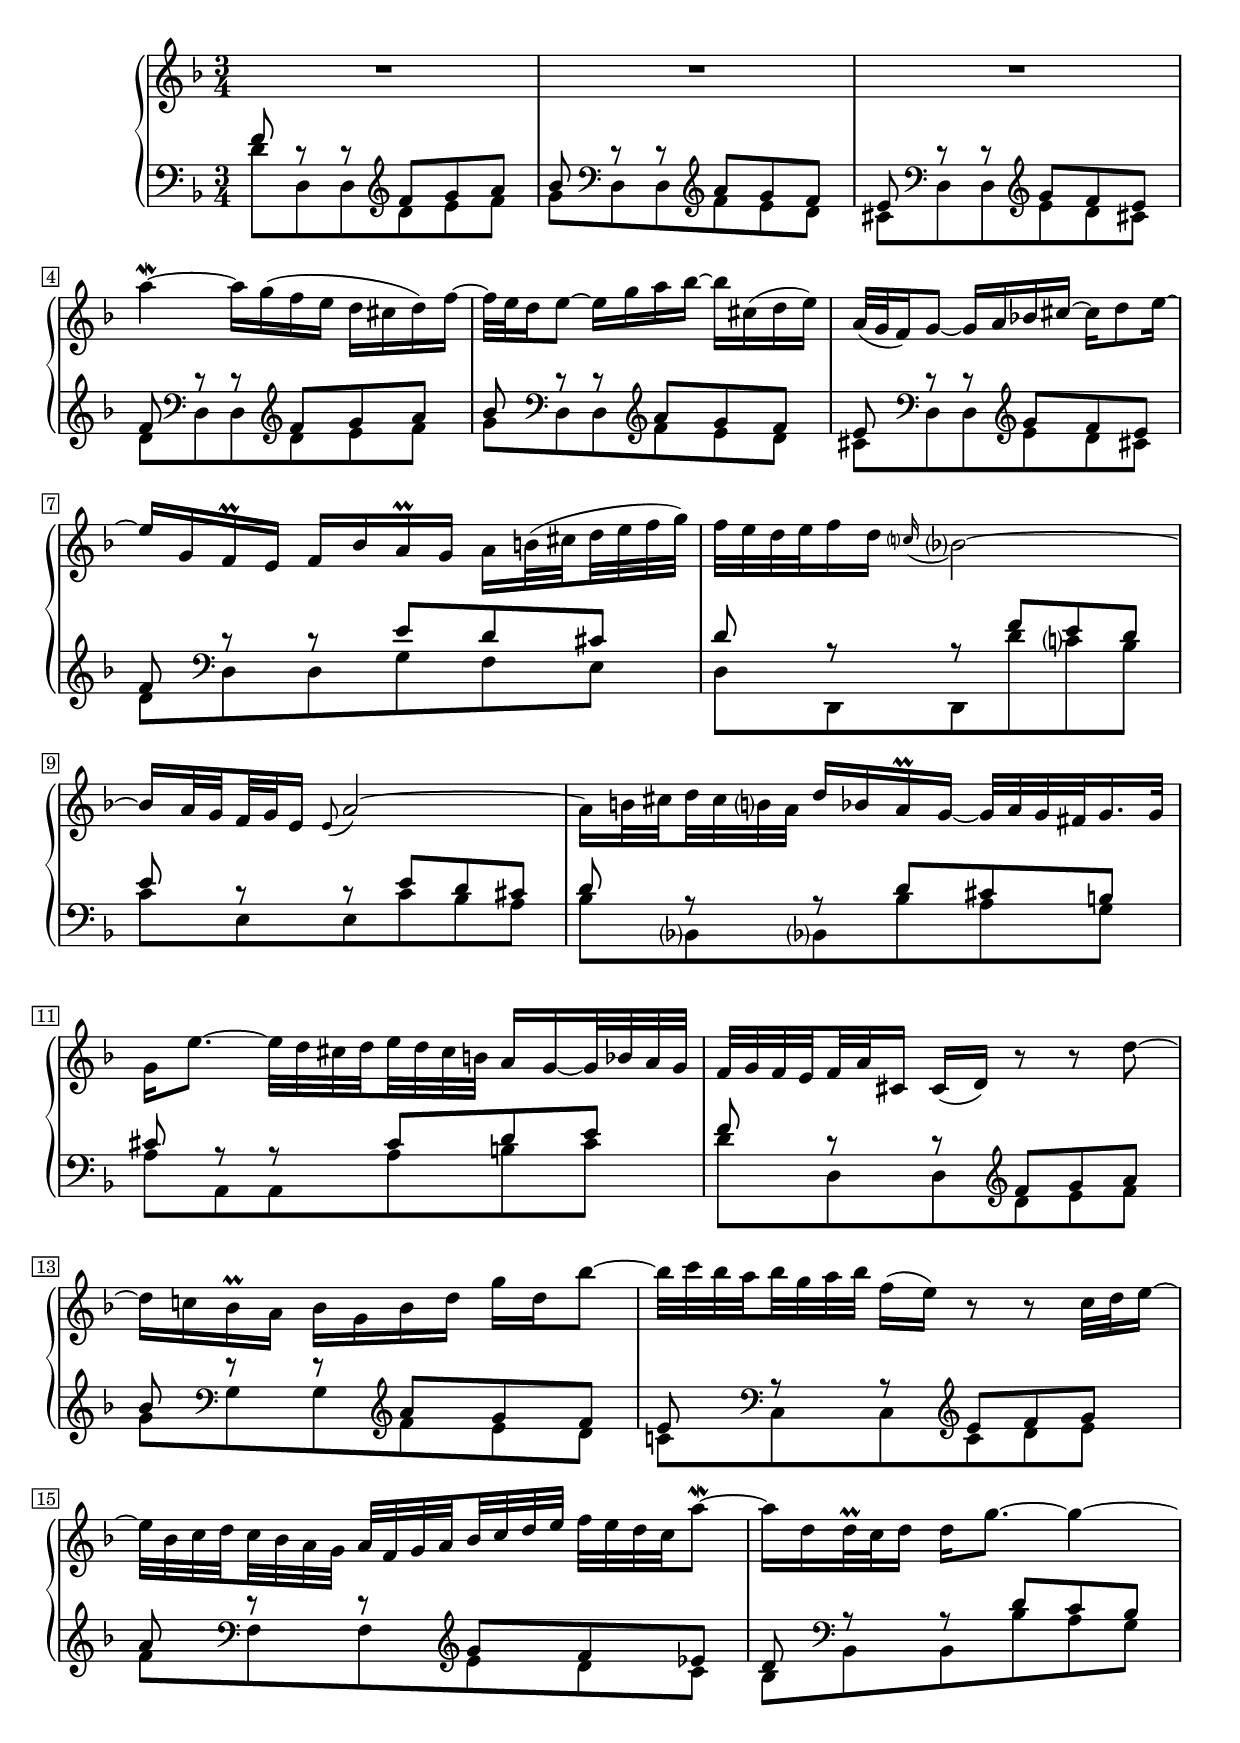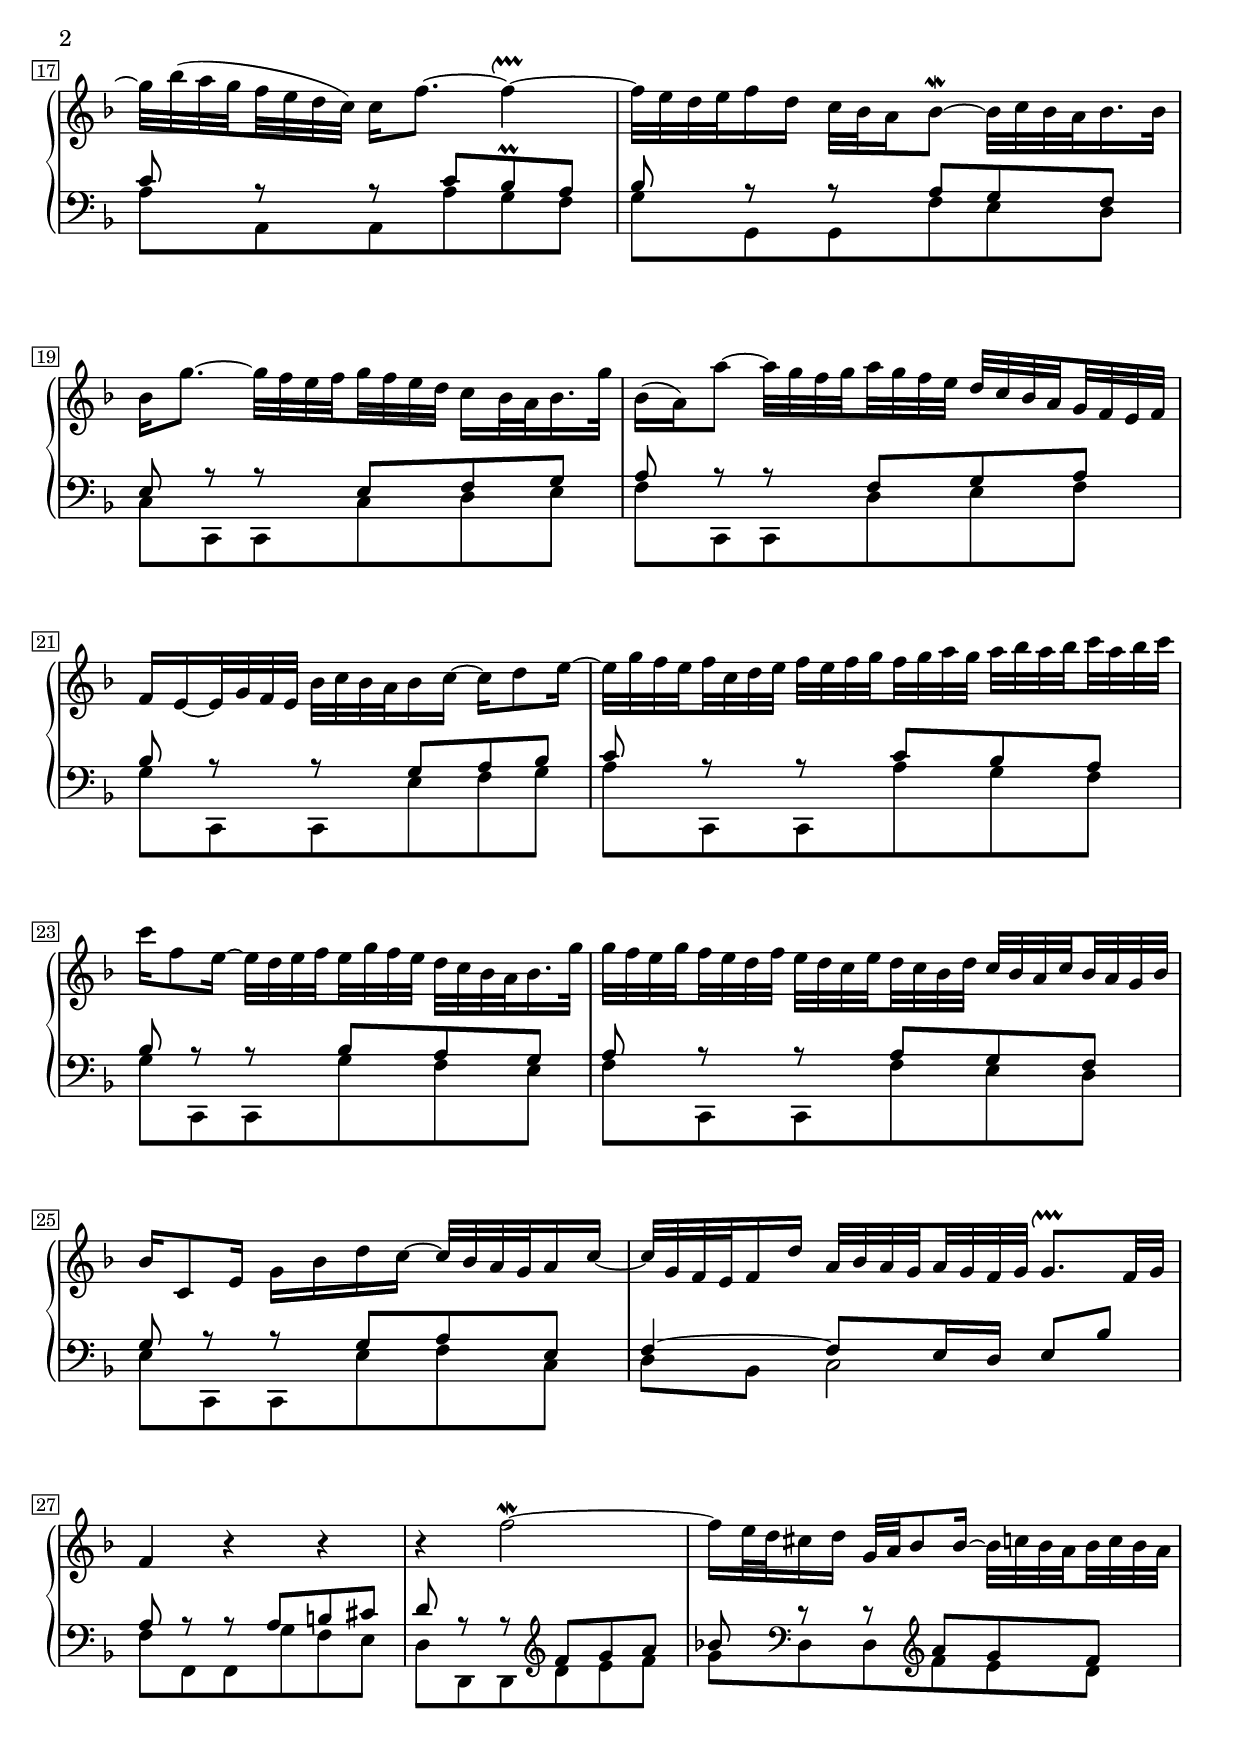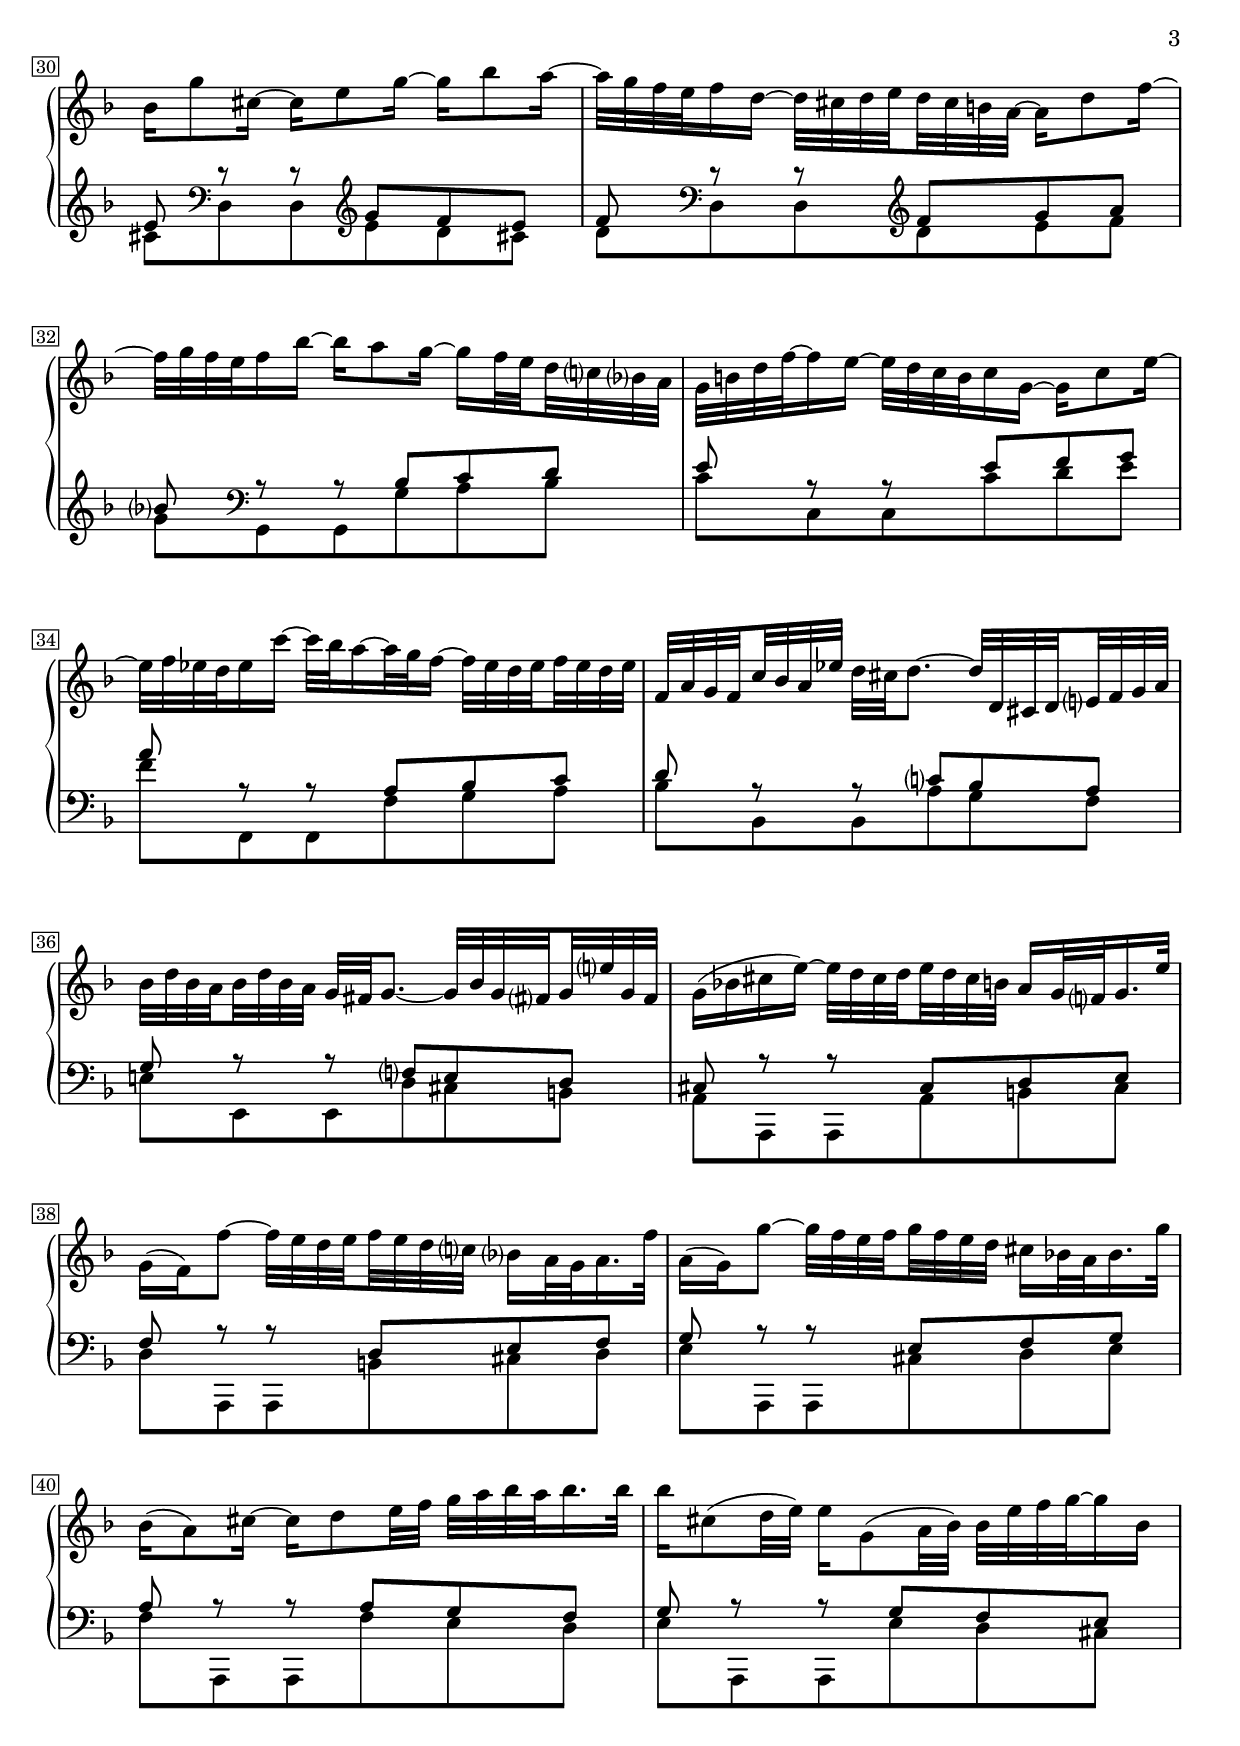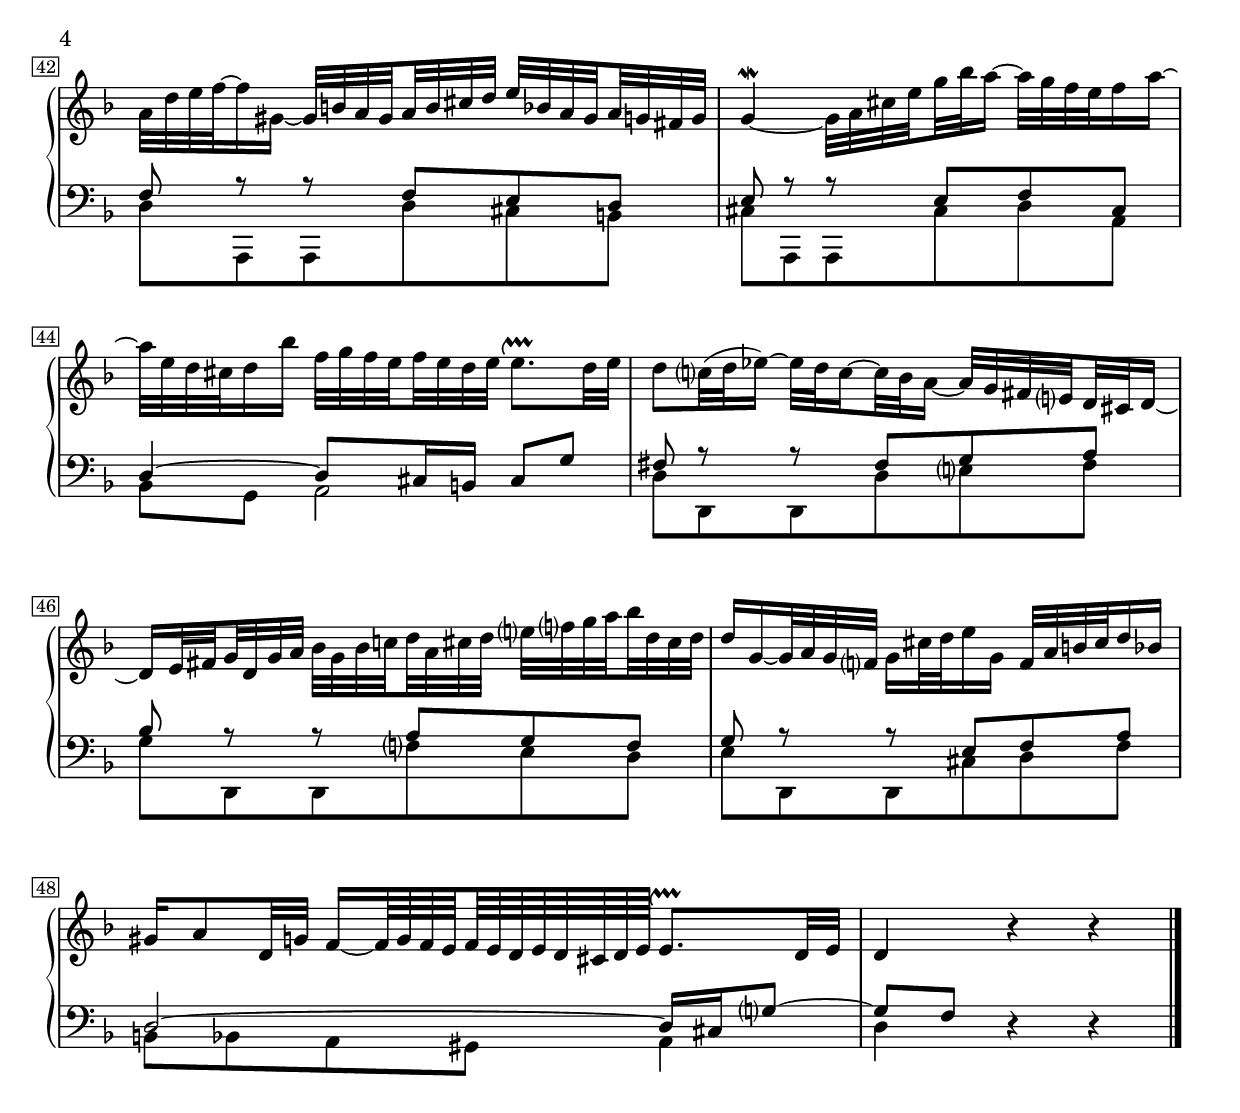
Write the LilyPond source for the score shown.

Global = {
  \key d \minor
  \time 3/4
  \include "../global.ly"
}

Upper = \relative c''' {
  \clef treble
  \set baseMoment = #(ly:make-moment 1/8)
  | R2.
  | R |
  | R |
  | a4~\mordent a16 g( f e d cis d) f~
  %5
  | f32 e d16 e8~ e16 g a bes~ bes cis,( d e)
  | a,32( g f16) g8~ g16 a bes! cis~ cis d8 e16~
  | e g, f\prall e f bes a\prall g
    \set subdivideBeams = ##t
    a b32( cis d e f g)
    \set subdivideBeams = ##f
  | f e d e f16 d \grace { c( } bes2)~
  | \set subdivideBeams = ##t
    bes16 a32 g f g e16
    \grace { e8( } a2)^~
  %10
  | a16 b32 cis d cis b a
    \set subdivideBeams = ##f
    d16 bes a\prall g~ g32 a g fis g16. g32
  | \set subdivideBeams = ##t
    g16 e'8.~ e32 d cis d e d cis b
    \set subdivideBeams = ##f
    a16 g~ g32 bes a g
  | \set subdivideBeams = ##t
    f32 g f e f a cis,16
    \set subdivideBeams = ##f
    cis16( d) r8 r d'8~
  | d16 c! bes\prall a bes g bes d g d bes'8~
  | \set subdivideBeams = ##t
    bes32 c bes a bes g a bes f16( e) r8 r c32 d e16~
  %15
  | e32 bes c d c bes a g a f g a bes c d e f e d c a'8~\mordent
    \set subdivideBeams = ##f
  | a16 d, d32\prall c d16 d g8.~ g4~
  | \set subdivideBeams = ##t
    g32 bes( a g f e d c)
    \set subdivideBeams = ##f
    c16 f8.~ f4~\upprall
  | f32 e d e f16 d c32 bes a16 bes8~\mordent bes32 c bes a bes16. bes32
  | \set subdivideBeams = ##t
    bes16 g'8.~ g32 f e f g f e d
    \set subdivideBeams = ##f
    c16 bes32 a bes16. g'32
  %20
  | \set subdivideBeams = ##t
    bes,16( a) a'8~ a32 g f g a g f e d c bes a g f e f
    \set subdivideBeams = ##f
  | f16 e~ e32 g f e bes' c bes a bes16 c~ c d8 e16~
  | \set subdivideBeams = ##t
    e32 g f e f c d e f e f g f g a g a bes a bes c a bes c
    \set subdivideBeams = ##f
  | c16 f,8 e16~
    \set subdivideBeams = ##t
    e32 d e f e g f e
    \set subdivideBeams = ##f
    d c bes a bes16. g'32
  | \set subdivideBeams = ##t
    g f e g f e d f e d c e d c bes d c bes a c bes a g bes
    \set subdivideBeams = ##f
  %25
  | bes16 c,8 e16 g bes d c~ c32 bes a g a16 c~
  | c32 g f e f16 d'
    \set subdivideBeams = ##t
    a32 bes a g a g f g
    \set subdivideBeams = ##f
    g8.\upprall f32 g
  | f4 r r
  | r f'2~\mordent
  | f16 e32 d cis16 d g,32 a bes8 bes16~
    \set subdivideBeams = ##t
    bes32 c bes a bes c bes a
    \set subdivideBeams = ##f
  %30
  | bes16 g'8 cis,16~ cis e8 g16~ g bes8 a16~
  | a32 g f e f16 d~
    \set subdivideBeams = ##t
    d32 cis d e d cis b a~ a16 d8 f16~
    \set subdivideBeams = ##f
  | f32 g f e f16 bes~ bes a8 g16~
    \set subdivideBeams = ##t
    g f32 e d c bes a
    \set subdivideBeams = ##f
  | g b d f~ f16 e~ e32 d c b c16 g~ g c8 e16~
  | e32 f ees d ees16 c'~ c32 bes a16~ a32 g f16~
    \set subdivideBeams = ##t
    f32 ees d ees f ees d ees
  %35
  | f, a g f c' bes a ees' d cis d8.~ d32 d, cis d e f g a
  | bes d bes a bes d bes a g fis g8.~ g32 bes g fis g e' g, fis
    \set subdivideBeams = ##f
  | g16( bes! cis e~)
    \set subdivideBeams = ##t
    e32 d cis d e d cis b
    \set subdivideBeams = ##f
    a16 g32 f! g16. e'32
  | g,16( f) f'8~
    \set subdivideBeams = ##t
    f32 e d e f e d c!
    \set subdivideBeams = ##f
    bes16 a32 g a16. f'32
  | a,16( g) g'8~
    \set subdivideBeams = ##t
    g32 f e f g f e d
    \set subdivideBeams = ##f
    cis16 bes!32 a bes16. g'32
  %40
  | bes,16( a8) cis16~ cis d8 e32 f g a bes a bes16. bes32
  | bes16 cis,8( d32 e) e16 g,8( a32 bes) bes e f g~ g16 bes,
  | a32 d e f~ f16 gis,~
    \set subdivideBeams = ##t
    gis32 b a gis a b cis d e bes a gis a g fis g
  | g4~\mordent g32 a cis e g bes a16~
    \set subdivideBeams = ##f
    a32 g f e f16 a~
  | a32 e d cis d16 bes'
    \set subdivideBeams = ##t
    f32 g f e f e d e
    \set subdivideBeams = ##f
    e8.\upprall d32 e
  %45
  | \set subdivideBeams = ##t
    d8 c32( d ees16~) ees32 d c16~ c32 bes a16~
    a32 g fis e d cis d16~
    \set subdivideBeams = ##f
  | \set subdivideBeams = ##t
    d16 e32 fis g d g a bes g bes c! d a cis d e f g a bes d, cis d
    \set subdivideBeams = ##f
  | d16 g,~ g32 a g f g16 cis32 d e16 g, f32 a b cis d16 bes
  | gis16 a8 d,32 g
    \set subdivideBeams = ##t
    f16~ f64 g f e f e d e d cis d e
    \set subdivideBeams = ##f
    e8.-\upprall d32 e
  | d4 r r
  \fine

% la si do re mi fa sol
%  a b  c  d  e  f  g
}

LowerOneMvtII = \relative c' {
  | f8 r r f g a
  | bes r r a g f
  | e r r g f e
  | f r r f g a
  %5
  | bes r r a g f
  | e r r g f e
  | f r r e d cis
  | d r r f e d
  | e r r e d cis
  %10
  | d r r d cis b
  | cis r r cis d e
  | f r r f g a
  | bes r r a g f
  | e r r e f g
  %15
  | a r r g f ees
  | d r r d c bes
  | c r r c bes\prall a
  | bes r r a g f
  | e r r e f g
  %20
  | a r r f g a
  | bes r r g a bes
  | c r r c bes a
  | bes r r bes a g
  | a r r a g f
  %25
  | g r r g a e
  | f4~ f8 e16 d e8 bes'
  | a r r a b cis
  | d r r f g a
  | bes! r r a g f
  %30
  | e r r g f e
  | f r r f g a
  | bes r r bes, c d
  | e r r e f g
  | a r r a, bes c
  %35
  | d r r c bes a
  | g r r f e d
  | cis r r cis d e
  | f r r d e f
  | g r r e f g
  %40
  | a r r a g f
  | g r r g f e
  | f r r f e d
  | e r r e f cis
  | d4~ d8 cis16 b cis8 g'
  %45
  | fis r r fis g a
  | bes r r a g f
  | g r r e f a
  | d,2~ d16 cis g'8~
  | g8 f d4\rest d4\rest
}
LowerTwoMvtII = \relative c' {
  | d8 d, d \clef treble d' e f
  | g \clef bass d, d \clef treble f' e d
  | cis \clef bass d, d \clef treble e' d cis
  | d \clef bass d, d \clef treble d' e f
  %5
  | g \clef bass d, d \clef treble f' e d
  | cis \clef bass d, d \clef treble e' d cis
  | d \clef bass d, d g f e
  | d d, d d'' c bes
  | c e, e c' bes a
  %10
  | bes bes, bes bes' a g
  | a a, a a' b cis
  | d d, d \clef treble d' e f
  | g \clef bass g, g \clef treble f' e d
  | c! \clef bass c, c \clef treble c' d e
  %15
  | f \clef bass f, f \clef treble e' d c
  | bes \clef bass bes, bes bes' a g
  | a a, a a' g f
  | g g, g f' e d
  | c c, c c' d e
  %20
  | f c, c d' e f
  | g c,, c e' f g
  | a c,, c a'' g f
  | g c,, c g'' f e
  | f c, c f' e d
  %25
  | e c, c e' f c
  | d bes c2
  | f8 f, f g' f e
  | d d, d \clef treble d'' e f
  | g \clef bass d, d \clef treble f' e d
  %30
  | cis \clef bass d, d \clef treble e' d cis
  | d \clef bass d, d \clef treble d' e f
  | g \clef bass g,, g g' a bes
  | c c, c c' d e
  | f f,, f f' g a
  %35
  | bes bes, bes a' g f
  | e! e, e d' cis b
  | a a, a a' b cis
  | d a, a b' cis d
  | e a,, a cis' d e
  %40
  | f a,, a f'' e d
  | e a,, a e'' d cis
  | d a, a d' cis b
  | cis a, a cis' d a
  | bes8 g a2
  %45
  | d8 d, d d' e fis
  | g d, d f' e d
  | e d, d cis' d f
  | b, bes a gis a4
  | d s s
}

Lower = \relative c' {
  \key d \minor
  \clef bass
  << \LowerOneMvtII \\ \LowerTwoMvtII >>
  \fine
}

\score {
  \new PianoStaff
  <<
    \accidentalStyle Score.piano-cautionary
    \new Staff = "upper" {
      \Global
      \Upper
      \pageBreak
    }
    \new Staff = "lower" {
      \Global
      \Lower
    }
  >>
  \header {
    subtitle = "Andante"
  }
  \layout { }
  \midi {
    \tempo 4 = 33
  }
}
